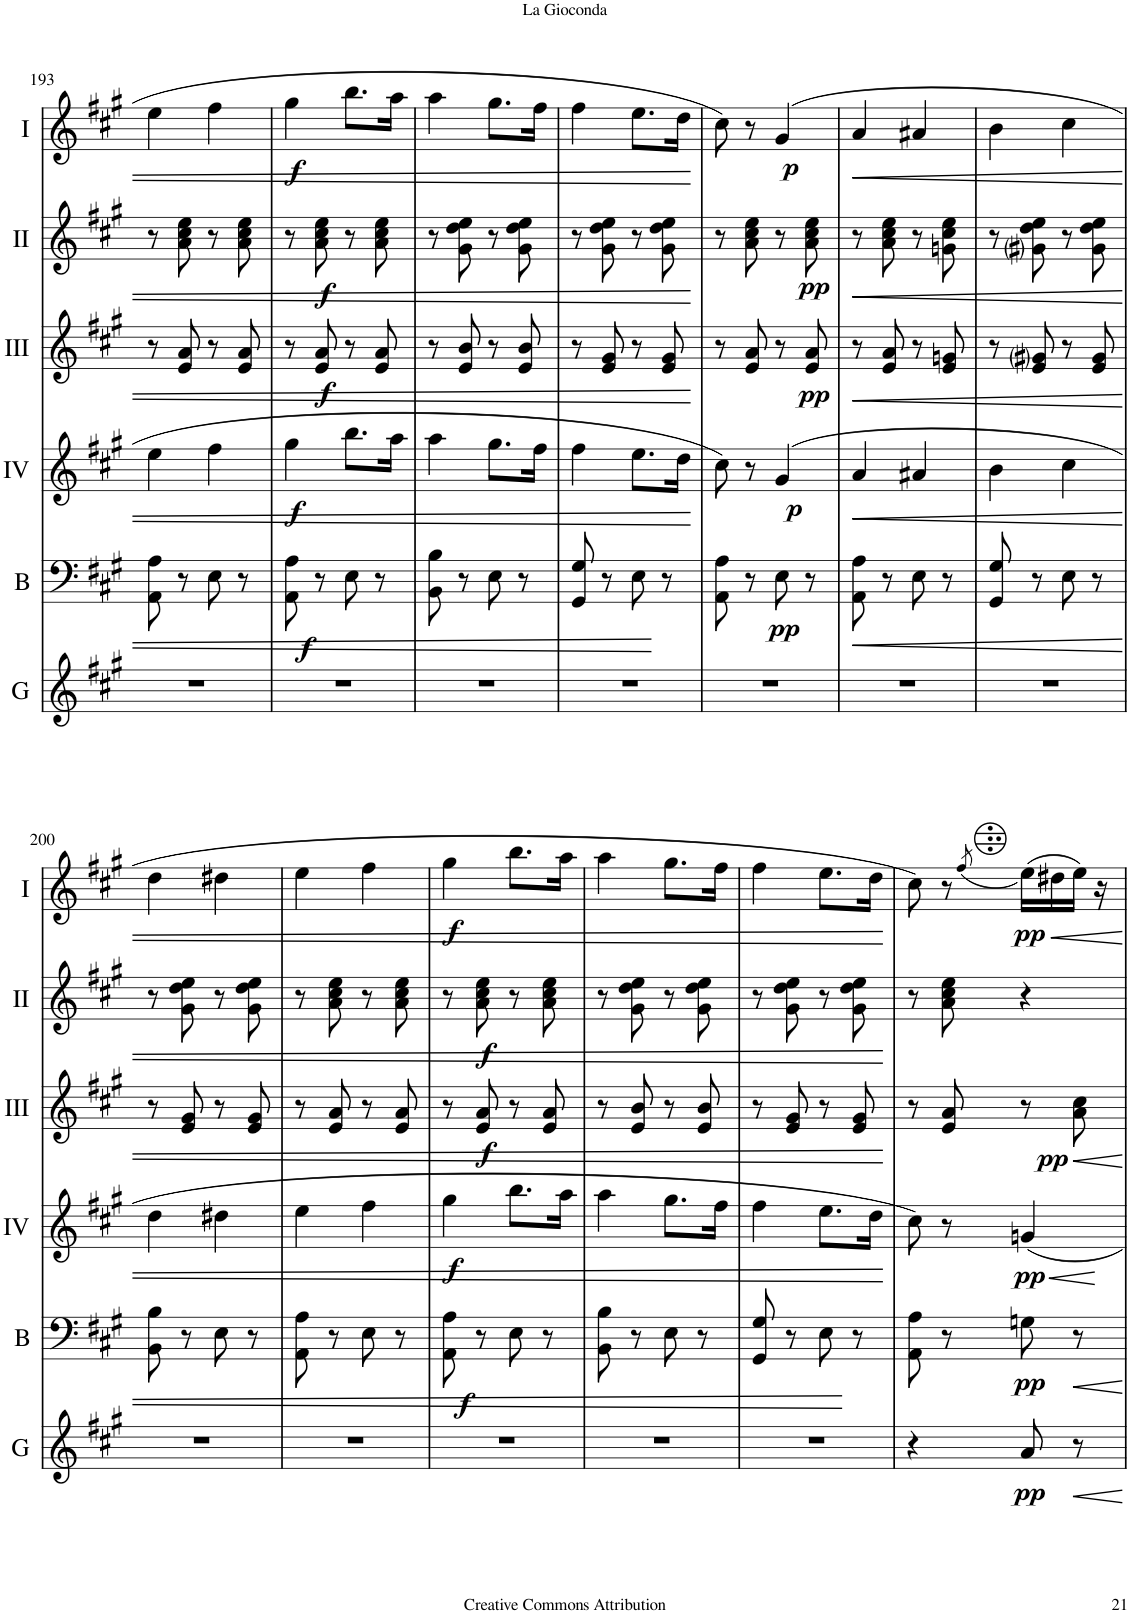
**kern	**dynam	**kern	**dynam	**kern	**dynam	**kern	**dynam	**kern	**dynam	**kern	**dynam
*part6	*part6	*part5	*part5	*part4	*part4	*part3	*part3	*part2	*part2	*part1	*part1
*staff6	*staff6	*staff5	*staff5	*staff4	*staff4	*staff3	*staff3	*staff2	*staff2	*staff1	*staff1
*I"Glock.	*	*I"Bass	*	*I"Acc. 4	*	*I"Acc. 3	*	*I"Acc. 2	*	*I"Acc. 1	*
*I'G	*	*I'B	*	*	*	*	*	*	*	*	*
!!LO:PB:g=z
*clefG2	*	*clefF4	*	*clefG2	*	*clefG2	*	*clefG2	*	*clefG2	*
*Trd-14c-24	*	*Trd7c12	*	*Trd7c12	*	*	*	*	*	*	*
*k[f#c#g#]	*	*k[f#c#g#]	*	*k[f#c#g#]	*	*k[f#c#g#]	*	*k[f#c#g#]	*	*k[f#c#g#]	*
*M2/4	*	*M2/4	*	*M2/4	*	*M2/4	*	*M2/4	*	*M2/4	*
=193	=193	=193	=193	=193	=193	=193	=193	=193	=193	=193	=193
2r	.	8AA\ 8A\	.	4ee\	.	8r	.	8r	.	4ee\	.
.	.	8r	.	.	.	8E/ 8A/	.	8A\ 8c#\ 8e\	.	.	.
.	.	8E\	.	4ff#\	.	8r	.	8r	.	4ff#\	.
.	.	8r	.	.	.	8E/ 8A/	.	8A\ 8c#\ 8e\	.	.	.
=194	=194	=194	=194	=194	=194	=194	=194	=194	=194	=194	=194
!	!	!	!LO:DY:b	!	!LO:DY:b	!	!	!	!	!	!LO:DY:b
2r	.	8AA\ 8A\	f	4gg#\	f	8r	.	8r	.	4gg#\	f
!	!	!	!	!	!	!	!LO:DY:b	!	!LO:DY:b	!	!
.	.	8r	.	.	.	8E/ 8A/	f	8A\ 8c#\ 8e\	f	.	.
.	.	8E\	.	8.bb\L	.	8r	.	8r	.	8.bb\L	.
.	.	8r	.	.	.	8E/ 8A/	.	8A\ 8c#\ 8e\	.	.	.
.	.	.	.	16aa\Jk	.	.	.	.	.	16aa\Jk	.
=195	=195	=195	=195	=195	=195	=195	=195	=195	=195	=195	=195
2r	.	8BB\ 8B\	.	4aa\	.	8r	.	8r	.	4aa\	.
.	.	8r	.	.	.	8E/ 8B/	.	8G#\ 8d\ 8e\	.	.	.
.	.	8E\	.	8.gg#\L	.	8r	.	8r	.	8.gg#\L	.
.	.	8r	.	.	.	8E/ 8B/	.	8G#\ 8d\ 8e\	.	.	.
.	.	.	.	16ff#\Jk	.	.	.	.	.	16ff#\Jk	.
=196	=196	=196	=196	=196	=196	=196	=196	=196	=196	=196	=196
2r	.	8GG#/ 8G#/	.	4ff#\	.	8r	.	8r	.	4ff#\	.
.	.	8r	.	.	.	8E/ 8G#/	.	8G#\ 8d\ 8e\	.	.	.
.	.	8E\	.	8.ee\L	.	8r	.	8r	.	8.ee\L	.
.	.	8r	.	.	.	8E/ 8G#/	.	8G#\ 8d\ 8e\	.	.	.
.	.	.	.	16dd\Jk	.	.	.	.	.	16dd\Jk	.
=197	=197	=197	=197	=197	=197	=197	=197	=197	=197	=197	=197
2r	.	8AA\ 8A\	.	8cc#\	.	8r	.	8r	.	8cc#\	.
.	.	8r	.	8r	.	8E/ 8A/	.	8A\ 8c#\ 8e\	.	8r	.
!	!	!	!LO:DY:b	!	!LO:DY:b	!	!	!	!	!	!LO:DY:b
.	.	8E\	pp	(4g#/	p	8r	.	8r	.	(4g#/	p
!	!	!	!	!	!	!	!LO:DY:b	!	!LO:DY:b	!	!
.	.	8r	.	.	.	8E/ 8A/	pp	8A\ 8c#\ 8e\	pp	.	.
=198	=198	=198	=198	=198	=198	=198	=198	=198	=198	=198	=198
!	!	!	!LO:HP:b	!	!LO:HP:b	!	!LO:HP:b	!	!LO:HP:b	!	!LO:HP:b
2r	.	8AA\ 8A\	<	4a/	<	8r	<	8r	<	4a/	<
.	.	8r	.	.	.	8E/ 8A/	.	8A\ 8c#\ 8e\	.	.	.
.	.	8E\	.	4a#X/	.	8r	.	8r	.	4a#X/	.
.	.	8r	.	.	.	8E/ 8Gn/	.	8Gn\ 8c#\ 8e\	.	.	.
=199	=199	=199	=199	=199	=199	=199	=199	=199	=199	=199	=199
2r	.	8GG#/ 8G#/	.	4b\	.	8r	.	8r	.	4b\	.
.	.	8r	.	.	.	8E/ 8G#i/	.	8G#i\ 8d\ 8e\	.	.	.
.	.	8E\	.	4cc#\	.	8r	.	8r	.	4cc#\	.
.	.	8r	.	.	.	8E/ 8G#/	.	8G#\ 8d\ 8e\	.	.	.
!!LO:LB:g=z
=200	=200	=200	=200	=200	=200	=200	=200	=200	=200	=200	=200
2r	.	8BB\ 8B\	.	4dd\	.	8r	.	8r	.	4dd\	.
.	.	8r	.	.	.	8E/ 8G#/	.	8G#\ 8d\ 8e\	.	.	.
.	.	8E\	.	4dd#X\	.	8r	.	8r	.	4dd#X\	.
.	.	8r	.	.	.	8E/ 8G#/	.	8G#\ 8d\ 8e\	.	.	.
=201	=201	=201	=201	=201	=201	=201	=201	=201	=201	=201	=201
2r	.	8AA\ 8A\	.	4ee\	.	8r	.	8r	.	4ee\	.
.	.	8r	.	.	.	8E/ 8A/	.	8A\ 8c#\ 8e\	.	.	.
.	.	8E\	.	4ff#\	.	8r	.	8r	.	4ff#\	.
.	.	8r	.	.	.	8E/ 8A/	.	8A\ 8c#\ 8e\	.	.	.
=202	=202	=202	=202	=202	=202	=202	=202	=202	=202	=202	=202
!	!	!	!LO:DY:b	!	!LO:DY:b	!	!	!	!	!	!LO:DY:b
2r	.	8AA\ 8A\	f	4gg#\	f	8r	.	8r	.	4gg#\	f
!	!	!	!	!	!	!	!LO:DY:b	!	!LO:DY:b	!	!
.	.	8r	.	.	.	8E/ 8A/	f	8A\ 8c#\ 8e\	f	.	.
.	.	8E\	.	8.bb\L	.	8r	.	8r	.	8.bb\L	.
.	.	8r	.	.	.	8E/ 8A/	.	8A\ 8c#\ 8e\	.	.	.
.	.	.	.	16aa\Jk	.	.	.	.	.	16aa\Jk	.
=203	=203	=203	=203	=203	=203	=203	=203	=203	=203	=203	=203
2r	.	8BB\ 8B\	.	4aa\	.	8r	.	8r	.	4aa\	.
.	.	8r	.	.	.	8E/ 8B/	.	8G#\ 8d\ 8e\	.	.	.
.	.	8E\	.	8.gg#\L	.	8r	.	8r	.	8.gg#\L	.
.	.	8r	.	.	.	8E/ 8B/	.	8G#\ 8d\ 8e\	.	.	.
.	.	.	.	16ff#\Jk	.	.	.	.	.	16ff#\Jk	.
=204	=204	=204	=204	=204	=204	=204	=204	=204	=204	=204	=204
2r	.	8GG#/ 8G#/	.	4ff#\	.	8r	.	8r	.	4ff#\	.
.	.	8r	.	.	.	8E/ 8G#/	.	8G#\ 8d\ 8e\	.	.	.
.	.	8E\	.	8.ee\L	.	8r	.	8r	.	8.ee\L	.
.	.	8r	[	.	.	8E/ 8G#/	.	8G#\ 8d\ 8e\	.	.	.
.	.	.	.	16dd\Jk	.	.	.	.	.	16dd\Jk	.
.	.	.	.	.	[	.	[	.	[	.	[
=205	=205	=205	=205	=205	=205	=205	=205	=205	=205	=205	=205
4r	.	8AA\ 8A\	.	8cc#\)	.	8r	.	8r	.	8cc#\)	.
.	.	8r	.	8r	.	8E/ 8A/	.	8A\ 8c#\ 8e\	.	8r	.
.	.	.	.	.	.	.	.	.	.	(8qff#/	.
!	!LO:DY:b	!	!LO:DY:b	!	!LO:DY:b	!	!	!	!	!	!LO:DY:b
8a/	pp	8Gn\	pp	4gn/	pp	8r	.	4r	.	(16ee\LL)	pp
.	.	.	.	.	.	.	.	.	.	16dd#X\	.
!	!	!	!	!	!	!	!LO:DY:b	!	!	!	!
8r	.	8r	.	.	.	8A\ 8c#\	pp	.	.	16ee\JJ)	.
.	.	.	.	.	.	.	.	.	.	16r	.
=	=	=	=	=	=	=	=	=	=	=	=
*-	*-	*-	*-	*-	*-	*-	*-	*-	*-	*-	*-
